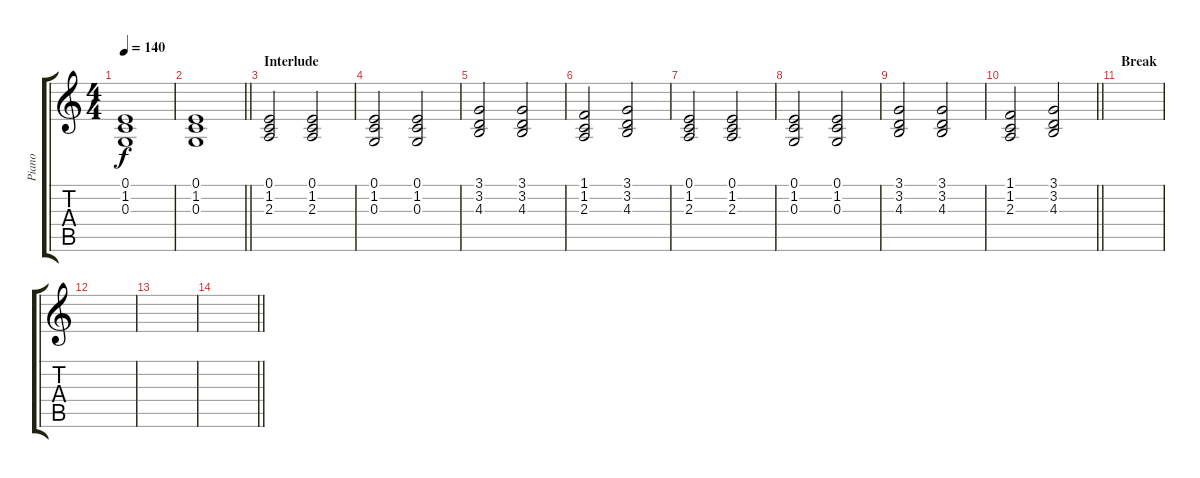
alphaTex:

\track ("Piano" "Piano") {instrument acousticgrandpiano}
\staff {score tabs}
\tuning (E4 B3 G3 D3 A2 E2) {hide}
\ts (4 4)
\tempo 140
\clef g2
\ks c
(0.1 1.2 0.3).1{dy f} |
\barLineRight lightlight
(0.1 1.2 0.3).1 |
\section ("" "Interlude")
(0.1 1.2 2.3).2 (0.1 1.2 2.3).2 |
(0.1 1.2 0.3).2 (0.1 1.2 0.3).2 |
(3.1 3.2 4.3).2 (3.1 3.2 4.3).2 |
(1.1 1.2 2.3).2 (3.1 3.2 4.3).2 |
(0.1 1.2 2.3).2 (0.1 1.2 2.3).2 |
(0.1 1.2 0.3).2 (0.1 1.2 0.3).2 |
(3.1 3.2 4.3).2 (3.1 3.2 4.3).2 |
\barLineRight lightlight
(1.1 1.2 2.3).2 (3.1 3.2 4.3).2 |
\section ("" "Break")
|
|
|
\barLineRight lightlight
